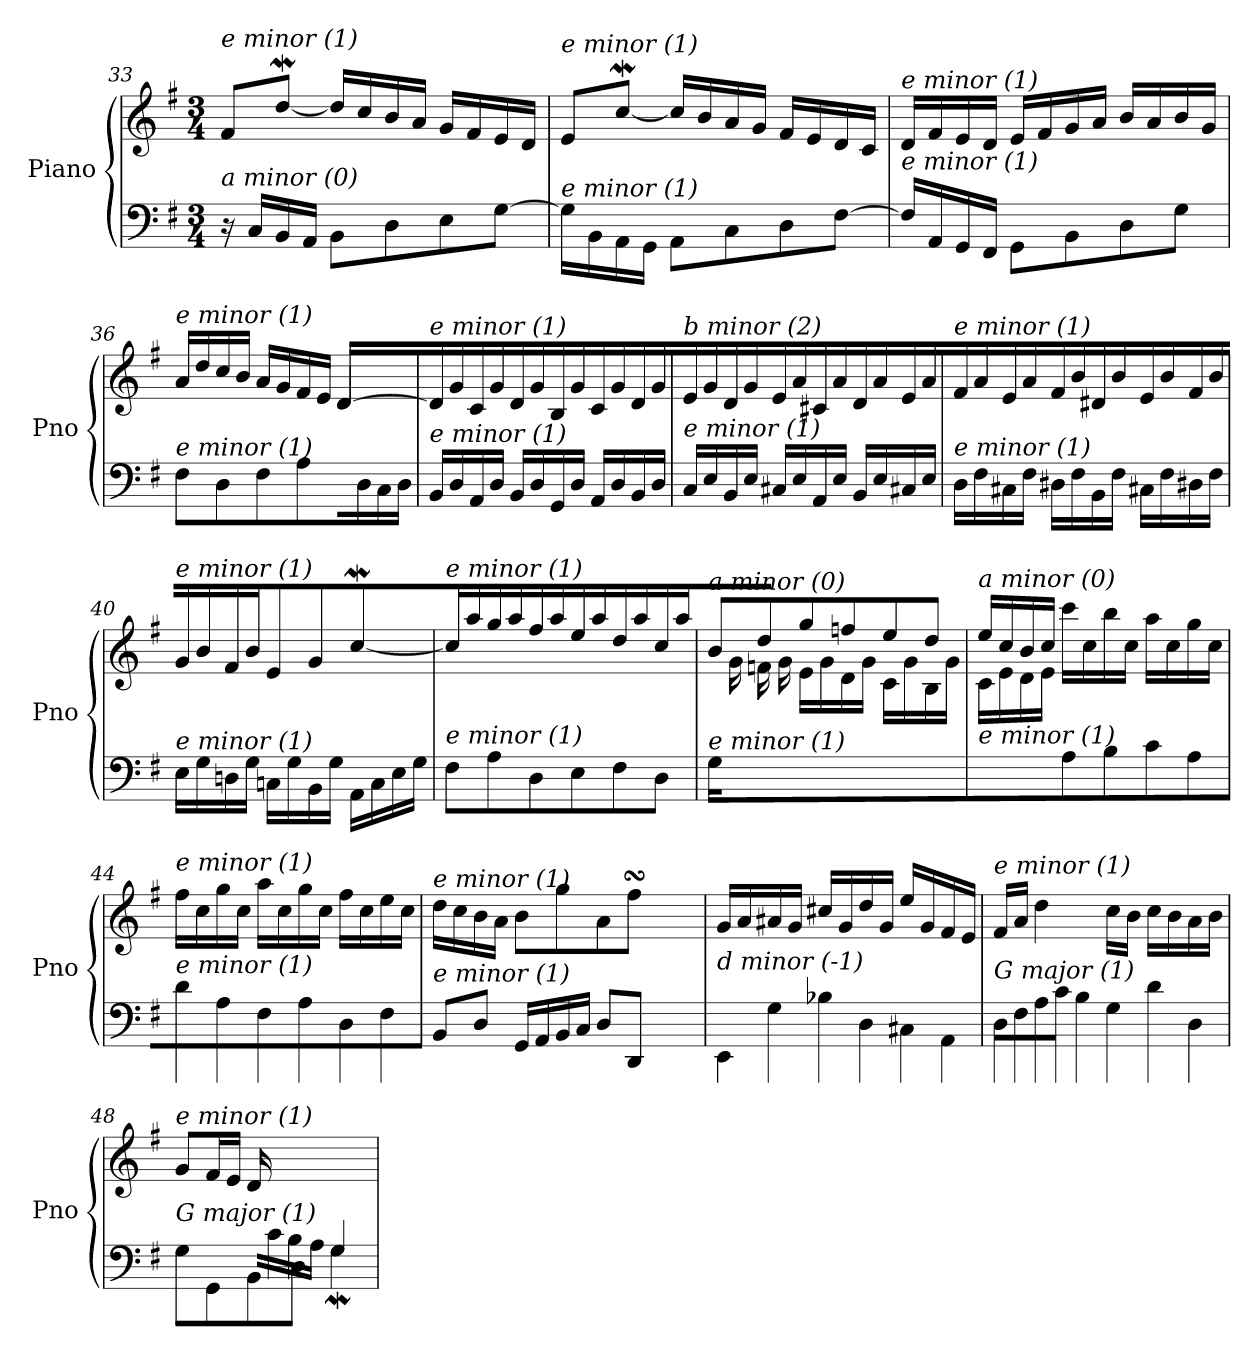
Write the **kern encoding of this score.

**kern	**kern
*part1	*part1
*staff2	*staff1
*I"Piano	*
*I'Pno	*
!!LO:LB:g=z
*clefF4	*clefG2
*k[f#]	*k[f#]
*M3/4	*M3/4
=33	=33
!	!LO:TX:i:t=e minor (1)
!LO:TX:i:t=a minor (0)	!
16r	8f#/L
16C/LL	.
16BB/	[8ddW/J
16AA/JJ	.
8BB\L	16dd/LL]
.	16cc/
8D\	16b/
.	16a/JJ
8E\	16g/LL
.	16f#/
[8G\J	16e/
.	16d/JJ
=34	=34
!	!LO:TX:i:t=e minor (1)
!LO:TX:i:t=e minor (1)	!
16G\LL]	8e/L
16BB\	.
16AA\	[8ccw/J
16GG\JJ	.
8AA\L	16cc/LL]
.	16b/
8C\	16a/
.	16g/JJ
8D\	16f#/LL
.	16e/
[8F#\J	16d/
.	16c/JJ
=35	=35
!	!LO:TX:i:t=e minor (1)
!LO:TX:i:t=e minor (1)	!
16F#/LL]	16d/LL
16AA/	16f#/
16GG/	16e/
16FF#/JJ	16d/JJ
8GG\L	16e/LL
.	16f#/
8BB\	16g/
.	16a/JJ
8D\	16b/LL
.	16a/
8G\J	16b/
.	16g/JJ
=36	=36
*	*^
!	!LO:TX:i:t=e minor (1)	!
!LO:TX:i:t=e minor (1)	!	!
8F#\L	16a/LL	2ryy
.	16dd/	.
8D\	16cc/	.
.	16b/JJ	.
8F#\	16a/LL	.
.	16g/	.
8A\J	16f#/	.
.	16e/JJ	.
16ryy	[4d/	16d\LL
16D/	.	8.ryy
16C/	.	.
16D/JJ	.	.
*	*v	*v
!!LO:PB:g=z
=37	=37
!	!LO:TX:i:t=e minor (1)
!LO:TX:i:t=e minor (1)	!
16BB/LL	16d/LL]
16D/	16g/
16AA/	16c/
16D/JJ	16g/JJ
16BB/LL	16d/LL
16D/	16g/
16GG/	16B/
16D/JJ	16g/JJ
16AA/LL	16c/LL
16D/	16g/
16BB/	16d/
16D/JJ	16g/JJ
=38	=38
!	!LO:TX:i:t=b minor (2)
!LO:TX:i:t=e minor (1)	!
16C/LL	16e/LL
16E/	16g/
16BB/	16d/
16E/JJ	16g/JJ
16C#X/LL	16e/LL
16E/	16a/
16AA/	16c#X/
16E/JJ	16a/JJ
16BB/LL	16d/LL
16E/	16a/
16C#X/	16e/
16E/JJ	16a/JJ
=39	=39
!	!LO:TX:i:t=e minor (1)
!LO:TX:i:t=e minor (1)	!
16D\LL	16f#/LL
16F#\	16a/
16C#X\	16e/
16F#\JJ	16a/JJ
16D#X\LL	16f#/LL
16F#\	16b/
16BB\	16d#X/
16F#\JJ	16b/JJ
16C#X\LL	16e/LL
16F#\	16b/
16D#X\	16f#/
16F#\JJ	16b/JJ
=40	=40
!	!LO:TX:i:t=e minor (1)
!LO:TX:i:t=e minor (1)	!
16E\LL	16g/LL
16G\	16b/
16Dn\	16f#/
16G\JJ	16b/JJ
16Cn\LL	8e/L
16G\	.
16BB\	8g/J
16G\JJ	.
16AA\LL	[4ccw\
16C\	.
16E\	.
16G\JJ	.
!!LO:LB:g=z
=41	=41
!	!LO:TX:i:t=e minor (1)
!LO:TX:i:t=e minor (1)	!
8F#\L	16cc\LL]
.	16aa\
8A\	16gg\
.	16aa\JJ
8D\	16ff#\LL
.	16aa\
8E\	16ee\
.	16aa\JJ
8F#\	16dd\LL
.	16aa\
8D\J	16cc\
.	16aa\JJ
=42	=42
*	*^
!	!LO:TX:i:t=a minor (0)	!
!LO:TX:i:t=e minor (1)	!	!
16G/LL	8b/L	16ryy
2ryy	.	16g\
.	8dd/	16fn\
.	.	16g\JJ
.	8gg/	16e\LL
.	.	16g\
.	8ffn/	16d\
.	.	16g\JJ
.	8ee/	16c\LL
8.ryy	.	16g\
.	8dd/J	16B\
.	.	16g\JJ
=43	=43	=43
!	!LO:TX:i:t=a minor (0)	!
!LO:TX:i:t=e minor (1)	!	!
4ryy	16ee/LL	16c\LL
.	16cc/	16e\
.	16b/	16d\
.	16cc/JJ	16e\JJ
8A\L	16ccc\LL	2ryy
.	16cc\	.
8B\	16bb\	.
.	16cc\JJ	.
8c\	16aa\LL	.
.	16cc\	.
8A\J	16gg\	.
.	16cc\JJ	.
*	*v	*v
=44	=44
!	!LO:TX:i:t=e minor (1)
!LO:TX:i:t=e minor (1)	!
8d\L	16ff#\LL
.	16cc\
8A\	16gg\
.	16cc\JJ
8F#\	16aa\LL
.	16cc\
8A\	16gg\
.	16cc\JJ
8D\	16ff#\LL
.	16cc\
8F#\J	16ee\
.	16cc\JJ
!!LO:LB:g=z
=45	=45
*^	*^
!	!	!LO:TX:i:t=e minor (1)	!
!LO:TX:i:t=e minor (1)	!	!	!
2ryy	8BB/L	16dd\LL	2ryy
.	.	16cc\	.
.	8D/J	16b\	.
.	.	16a\JJ	.
.	16GG/LL	8b\L	.
.	16AA/	.	.
.	16BB/	8gg\	.
.	16C/JJ	.	.
8ryy	8D/L	8a\	8ryy
8ryy	8DD/J	8ff#sSsS\J	32gg!yy
.	.	.	32ff#!yy
.	.	.	32ee!yy
.	.	.	32ff#!yy
*v	*v	*	*
=46	=46	=46
!	!LO:TX:i:t=b minor (2)	!
!LO:TX:i:t=d minor (-1)	!	!
*	*v	*v
8EE/L	16g/LL
.	16a/
8G\	16a#Xi/
.	16g/JJ
8B-X\	16cc#X/LL
.	16g/
8D\	16dd/
.	16g/JJ
8C#X\	16ee/LL
.	16g/
8AA\J	16f#/
.	16e/JJ
=47	=47
!	!LO:TX:i:t=e minor (1)
!LO:TX:i:t=G major (1)	!
16D\LL	16f#/LL
16F#\	16a/JJ
16A\	4dd\
16c\JJ	.
8B\L	.
8G\	16cc\LL
.	16b\JJ
8d\	16cc\LL
.	16b\
8D\J	16a\
.	16b\JJ
=48	=48
*^	*
!	!	!LO:TX:i:t=e minor (1)
!LO:TX:i:t=G major (1)	!	!
4ryy	8G\L	8g/L
.	8GG\	16f#/L
.	.	16e/JJ
16ryy	8BB\	16d/LL
16c/	.	4..ryy
16B/	8D\J	.
16A/JJ	.	.
4G/	4Gw\	.
*v	*v	*
=	=
*-	*-
